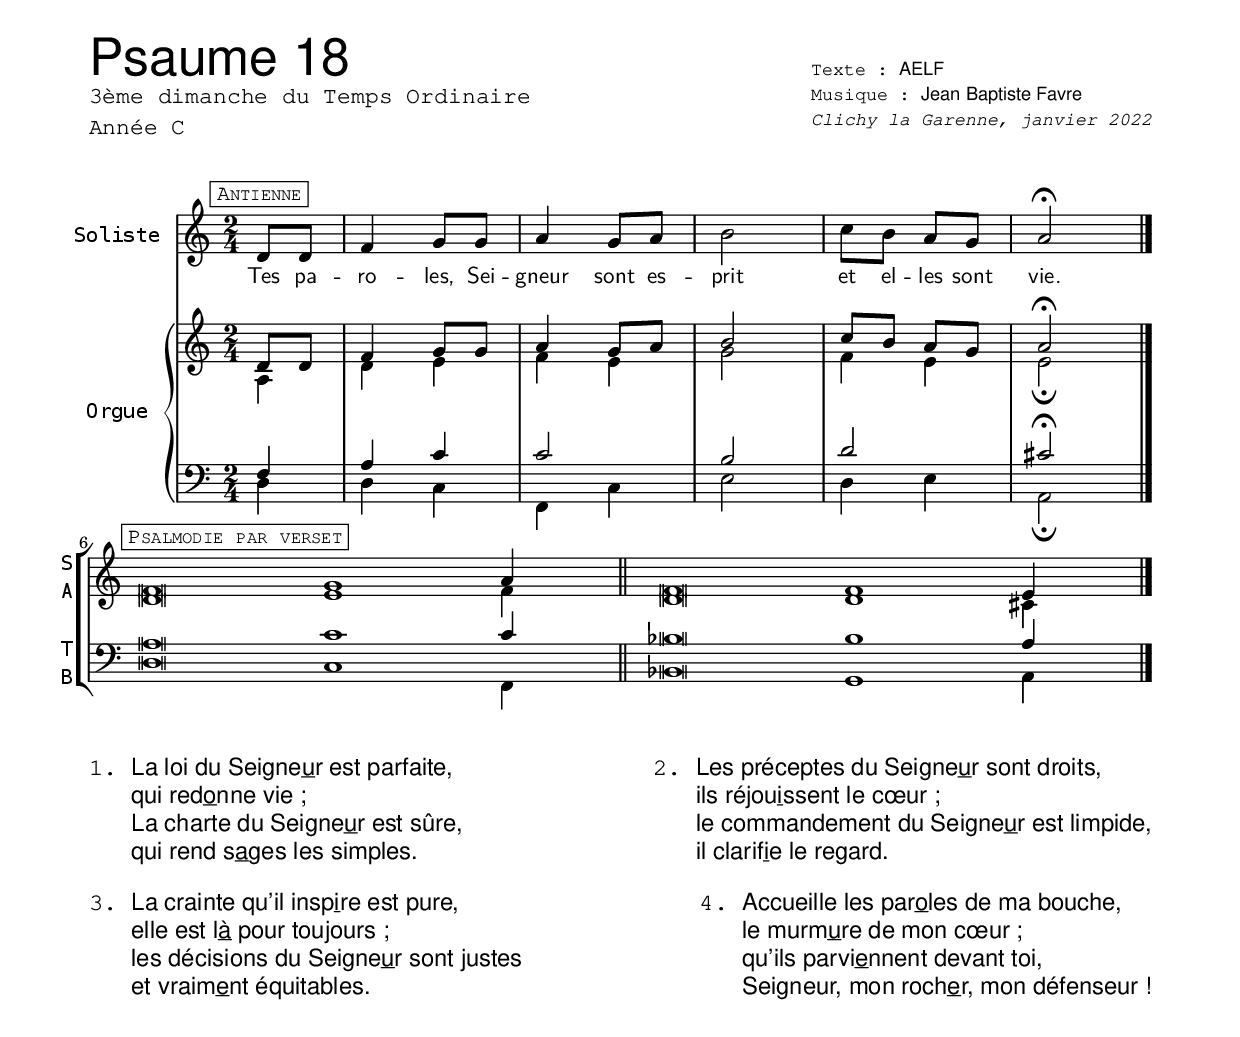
\version "2.18.2"
\language "english"
\include "../libs/commonFunctions.ily"

tempoVerseRallentando = {
  \set Score.tempoHideNote = ##t
  \tempo 4=60
}
tempoVerseAcelerando = {
  \set Score.tempoHideNote = ##t
  \tempo 2=120
}

scoreHeader = \header {
  title = "Psaume 18"
  subtitle = \markup { \column{"3ème dimanche du Temps Ordinaire" "Année C"}}
  composer = "Jean Baptiste Favre"
  poet = "AELF"
  date = "Clichy la Garenne, janvier 2022"
}

global = {
  \key c \major
  \time 2/4
}

%%%%%%%%%%%%%%%%%%%%%%%%%%%%%%
%%%%%%%%%% Antiphon %%%%%%%%%%
%%%%%%%%%%%%%%%%%%%%%%%%%%%%%%

antiphonRythm = {
  \autoBeamOff
 \partial 4 s4 s2*5 \bar "|." \break
}
antiphonMusicSoprano = \relative c' {
  \markCustom "Antienne"
  d8 d f4 g8 g a4 g8 a b2 c8 b a g a2
  }

antiphonMusicAlto = \relative c' {
  a4 d e f e g2 f4 e e2
  }

antiphonMusicTenor = \relative c {
  f4 a c c2 b2 d2 cs
  }

antiphonMusicBass = \relative c {
  d4 d c f, c' e2 d4 e a,2
  }

antiphonLyrics = \lyricmode {
  Tes pa -- ro -- les, Sei -- gneur sont es -- prit et el -- les sont vie.
  }

antiphonLyricsSoprano = \antiphonLyrics
antiphonLyricsAlto = {}
antiphonLyricsTenor = {}
antiphonLyricsBass = {}

%%%%%%%%%%%%%%%%%%%%%%%%%%%%%%%%%%%%%%%%%%%%%%
%%%%%%%%%%          Verses          %%%%%%%%%%
%%%%%%%%%%%%%%%%%%%%%%%%%%%%%%%%%%%%%%%%%%%%%%
verseStropheRythm = {
  \accidentalStyle forget
  \once \override Score.RehearsalMark.break-align-symbols = #'(clef)
  \markCustom "Psalmodie par verset" \cadenzaOn
  \tempoVerseAcelerando s\breve s1 \tempoVerseRallentando s4 \bar "||"
  \tempoVerseAcelerando s\breve s1 \tempoVerseRallentando s4 \bar "|." \break
}
verseStropheMusicSoprano = \relative c' {
  f\breve g1 a4
  f\breve f1 e4
  }
verseStropheMusicAlto = \relative c' {
  d\breve e1 f4
  d\breve d1 cs4
  }

verseStropheMusicTenor = \relative c' {
  a\breve c1 c4
  bf\breve bf1 a4
  }

verseStropheMusicBass = \relative c {
  d\breve c1 f,4
  bf\breve g1 a4
  }

verseLyrics = \markuplist {
  \override #'(font-family . sans)
  \override #'(font-size . 1.3)
  \column {
    \fill-line {
      \left-column{
        \concat { \typewriter "1. " "La loi du Seigne" \underline u "r est parfaite,"}
        \concat { \typewriter "   " "qui red" \underline o "nne vie&nbsp;;"}
        \concat { \typewriter "   " "La charte du Seigne" \underline u "r est sûre,"}
        \concat { \typewriter "   " "qui rend s" \underline a "ges les simples."}
      }
      \hspace #1
      \left-column{
        \concat { \typewriter "2. " "Les préceptes du Seigne" \underline u "r sont droits,"}
        \concat { \typewriter "   " "ils réjou" \underline i "ssent le cœur ;"}
        \concat { \typewriter "   " "le commandement du Seigne" \underline u "r est limpide,"}
        \concat { \typewriter "   " "il clarif" \underline i "e le regard."}
      }
    }
    \vspace #1
    \fill-line {
      \left-column {
        \concat { \typewriter "3. " "La crainte qu’il insp" \underline i "re est pure,"}
        \concat { \typewriter "   " "elle est l" \underline à " pour toujours ;"}
        \concat { \typewriter "   " "les décisions du Seigne" \underline u "r sont justes"}
        \concat { \typewriter "   " "et vraim" \underline e "nt équitables."}
      }
      \hspace #1
      \left-column{
        \concat { \typewriter "4. " "Accueille les par" \underline o "les de ma bouche,"}
        \concat { \typewriter "   " "le murm" \underline u "re de mon cœur ;"}
        \concat { \typewriter "   " "qu’ils parvi" \underline e "nnent devant toi,"}
        \concat { \typewriter "   " "Seigneur, mon roch" \underline e "r, mon défenseur !"}
      }
    }
  }
}

%%%%%%%%%%%%%%%%%%%%%%%%%%%%%%%%%%%%%%%%%%%%%%%%%%%%%%%%%%%%%%%%%%%%%
%%%%%%%%%%%%%%%%%%%          Draw score          %%%%%%%%%%%%%%%%%%%%
%%%%%%%%%%%%%%%%%%%%%%%%%%%%%%%%%%%%%%%%%%%%%%%%%%%%%%%%%%%%%%%%%%%%%
% Load Piano settings & layout
partition = {
  <<
    % Antienne à 4 voix mixtes
    %\include "../libs/layouts/commonAntiphonFourVoices.ily"
    \new ChoirStaff = "Antophon4Voices" <<
      \new Staff = "AntiphonSopranoStaff" <<
        \once \override Staff.VerticalAxisGroup.remove-first = ##t
        \set Staff.instrumentName = "Soliste"
        \clef "treble"
        \new Dynamics \antiphonRythm
        \new Voice = "antiphonSoprano" { \global \antiphonMusicSoprano\fermata}
        \new Lyrics \lyricsto "antiphonSoprano" { \antiphonLyricsSoprano }
      >>
      %{\new Staff = "AntiphonAltoStaff" <<
        \once \override Staff.VerticalAxisGroup.remove-first = ##t
        \set Staff.instrumentName = "Alto"
        \clef "treble"
        \new Dynamics \antiphonRythm
        \new Voice = "antiphonAlto" { \global \antiphonMusicAlto\fermata }
        \new Lyrics \lyricsto "antiphonAlto" { \antiphonLyricsAlto }
      >>
      \new Staff = "AntiphonTenorStaff" <<
        \once \override Staff.VerticalAxisGroup.remove-first = ##t
        \set Staff.instrumentName = "Ténor"
        \clef "treble_8"
        \new Dynamics \antiphonRythm
        \new Voice = "antiphonTenor" { \global \antiphonMusicTenor\fermata }
        \new Lyrics \lyricsto "antiphonTenor" { \antiphonLyricsTenor }
      >>
      \new Staff  = "AntiphonBassStaff" <<
        \once \override Staff.VerticalAxisGroup.remove-first = ##t
        \set Staff.instrumentName = "Basse"
        \clef "bass"
        \new Dynamics \antiphonRythm
        \new Voice = "AntiphonBass" { \global \antiphonMusicBass\fermata }
        \new Lyrics \lyricsto "AntiphonBass" { \antiphonLyricsBass }
      >>%}
    >>
    %\include "../libs/layouts/commonPiano.ily"
    \new PianoStaff
    <<
      \set PianoStaff.instrumentName = #"Orgue"
      \new Staff <<
        \set Staff.printPartCombineTexts = ##f
        \once \override Staff.VerticalAxisGroup.remove-first = ##t
        \clef treble
        \new Voice = "soprani" {\global \voiceOne \antiphonMusicSoprano\fermata }
        \new Voice = "alti" {\global \voiceTwo \antiphonMusicAlto\fermata }
      >>
      \new Staff <<
        \set Staff.printPartCombineTexts = ##f
        \once \override Staff.VerticalAxisGroup.remove-first = ##t
        \clef bass
        \new Voice = "tenors" {\global \voiceThree \antiphonMusicTenor\fermata }
        \new Voice = "bass" {\global \voiceFour \antiphonMusicBass\fermata }
      >>
    >>
    % Psalmodie à 4 voix mixtes
    %\include "../libs/layouts/commonVerseFourVoices.ily"
    \new ChoirStaff = "versePsalmody"
    <<
      \new Staff = "verseSopranoAlto" <<
        \set Staff.shortInstrumentName = \markup { \right-column { "S" "A" } }
        \once \override Staff.VerticalAxisGroup.remove-first = ##t
        \global
        \clef treble
        \new Dynamics {\silence \antiphonMusicSoprano \verseStropheRythm}
        \new Voice = "verseSoprano" << \voiceOne {\silence \antiphonMusicSoprano \cadenzaOn \voiceOne \verseStropheMusicSoprano } >>
        \new Voice = "verseAlto" << \voiceTwo {\silence \antiphonMusicSoprano \cadenzaOn \voiceTwo \verseStropheMusicAlto } >>
      >>
      \new Staff = "verseTenorBass" <<
        \set Staff.shortInstrumentName = \markup { \right-column { "T" "B" } }
        \once \override Staff.VerticalAxisGroup.remove-first = ##t
        \global
        \clef bass
        \new Dynamics {\silence \antiphonMusicSoprano \verseStropheRythm}
        \new Voice = "verseTenor" << \voiceOne {\silence \antiphonMusicSoprano \cadenzaOn \voiceOne \verseStropheMusicTenor } >>
        \new Voice = "verseBass" << \voiceTwo {\silence \antiphonMusicSoprano \cadenzaOn \voiceTwo \verseStropheMusicBass } >>
      >>
    >>
  >>
}
%%%%%%%%%%%%% PARTITION VISUELLE %%%%%%%%%%%%%
% PDF output
\paper {
  top-margin = 1.5\cm
  bottom-margin = 1.5\cm
  left-margin = 1.5\cm
  right-margin = 1.5\cm
  markup-system-spacing = #'((basic-distance . 10)
     (minimum-distance . 10)
     (padding . 5)
     (stretchability . 5))
 system-system-spacing = #'((basic-distance . 5)
     (minimum-distance . 5)
     (padding . 1)
     (stretchability . 5))
  #(define fonts
    (set-global-fonts
     #:music "emmentaler"
     #:brace "emmentaler"
     #:roman "Latin Modern Roman"
     #:sans "Cantarell"
    ))
  #(include-special-characters)
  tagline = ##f
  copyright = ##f
  scoreTitleMarkup = \markup \columns {
    \fill-line {
      \column {
        \line {
          \left-column {
            \fontsize #8 \sans \fromproperty #'header:title
            \fontsize #1 \typewriter \fromproperty #'header:subtitle
          }
        }
      }
      \column {
        \line {
          \fontsize #-1
          \left-column {
            \line { \concat { \typewriter "Texte&nbsp;: " \sans \fromproperty #'header:poet \bold " " } }
            \line { \concat { \typewriter "Musique&nbsp;: " \sans \fromproperty #'header:composer \bold " " } }
            \typewriter \italic \fromproperty #'header:date
          }
        }
      }
    }
  }
}

#(set-global-staff-size 18)
\score {
  \partition
  \layout {
      ragged-last = ##f
      \context {
          \Staff
          \RemoveEmptyStaves
          \override NoteHead #'style = #'altdefault
          \override InstrumentName #'font-name = #"Monospace Regular"
      }
      \context {
          \PianoStaff
          \RemoveEmptyStaves
          \override NoteHead #'style = #'altdefault
          \override InstrumentName #'font-name = #"Monospace Regular"
      }
      \context {
          \ChoirStaff
          \RemoveEmptyStaves
          \override NoteHead #'style = #'altdefault
          \override InstrumentName #'font-name = #"Monospace Regular"
      }
      \override LyricText #'font-name = #"Latin Modern Sans"
      \override Score.RehearsalMark.font-family = #'typewriter
  }
  \scoreHeader
}
\verseLyrics

% Midi output
partitionStrophe = {
      \new PianoStaff = "antiphonMusic"
      <<
        \new Staff <<
          \global \clef treble
          \new Dynamics \antiphonRythm
          \new Voice = "antiphonMusicSoprano" \antiphonMusicSoprano
          \new Voice = "antiphonMusicAlto" \antiphonMusicAlto
        >>
        \new Staff <<
          \global \clef bass
          \new Dynamics \antiphonRythm
          \new Voice = "antiphonMusicTenor" \antiphonMusicTenor
          \new Voice = "antiphonMusicBass" \antiphonMusicBass
        >>
      >>
      \new ChoirStaff = "verseMusic"
      <<
        \new Staff = "verseMusicSA"
        <<
          \global
          \clef treble
          \new Dynamics {\verseStropheRythm}
          \new Voice = "verseMusicSoprano" \verseStropheMusicSoprano
          \new Voice = "verseMusicAlto" \verseStropheMusicAlto
        >>
        \new Staff = "verseMusicTB"
        <<
          \global
          \clef bass
          \new Dynamics {\verseStropheRythm}
          \new Voice = "verseMusicTenor" \verseStropheMusicTenor
          \new Voice = "verseMusicBass" \verseStropheMusicBass
        >>
      >>
    }
partitionVerset = {
      \new PianoStaff = "antiphonMusic"
      <<
        \new Staff <<
          \global \clef treble
          \new Dynamics \antiphonRythm
          \new Voice = "antiphonMusicSoprano" \antiphonMusicSoprano
          \new Voice = "antiphonMusicAlto" \antiphonMusicAlto
        >>
        \new Staff <<
          \global \clef bass
          \new Dynamics \antiphonRythm
          \new Voice = "antiphonMusicTenor" \antiphonMusicTenor
          \new Voice = "antiphonMusicBass" \antiphonMusicBass
        >>
      >>
      \new ChoirStaff = "verseMusic"
      <<
        \new Staff = "verseMusicSA"
        <<
          \global
          \clef treble
          \new Dynamics {\verseStropheRythm}
          \new Voice = "verseMusicSoprano" \verseStropheMusicSoprano
          \new Voice = "verseMusicAlto" \verseStropheMusicAlto
        >>
        \new Staff = "verseMusicTB"
        <<
          \global
          \clef bass
          \new Dynamics {\verseStropheRythm}
          \new Voice = "verseMusicTenor" \verseStropheMusicTenor
          \new Voice = "verseMusicBass" \verseStropheMusicBass
        >>
      >>
    }

\book {
\bookOutputSuffix "Verset"
\score {
  <<
    \keepWithTag #'audio \unfoldRepeats \partitionVerset
    \context Staff = "Soprano" {
      \set Score.midiMinimumVolume = #0.5
      \set Score.midiMaximumVolume = #0.7
      \set Staff.midiMinimumVolume = #0.8
      \set Staff.midiMaximumVolume = #1
    }
    \context Voice = "Soprano" {
      \set Score.midiMinimumVolume = #0.5
      \set Score.midiMaximumVolume = #0.7
      \set Staff.midiMinimumVolume = #0.8
      \set Staff.midiMaximumVolume = #1
    }
  >>
  \midi { \set midiMergeUnisons = ##t  \tempo 4. = 55}
}
}
\book {
\bookOutputSuffix "Strophe"
\score {
  <<
    \keepWithTag #'audio \unfoldRepeats \partitionStrophe
    \context Staff = "Soprano" {
      \set Score.midiMinimumVolume = #0.5
      \set Score.midiMaximumVolume = #0.7
      \set Staff.midiMinimumVolume = #0.8
      \set Staff.midiMaximumVolume = #1
    }
    \context Voice = "Soprano" {
      \set Score.midiMinimumVolume = #0.5
      \set Score.midiMaximumVolume = #0.7
      \set Staff.midiMinimumVolume = #0.8
      \set Staff.midiMaximumVolume = #1
    }
  >>
  \midi { \set midiMergeUnisons = ##t \tempo 4. = 55}
}
}